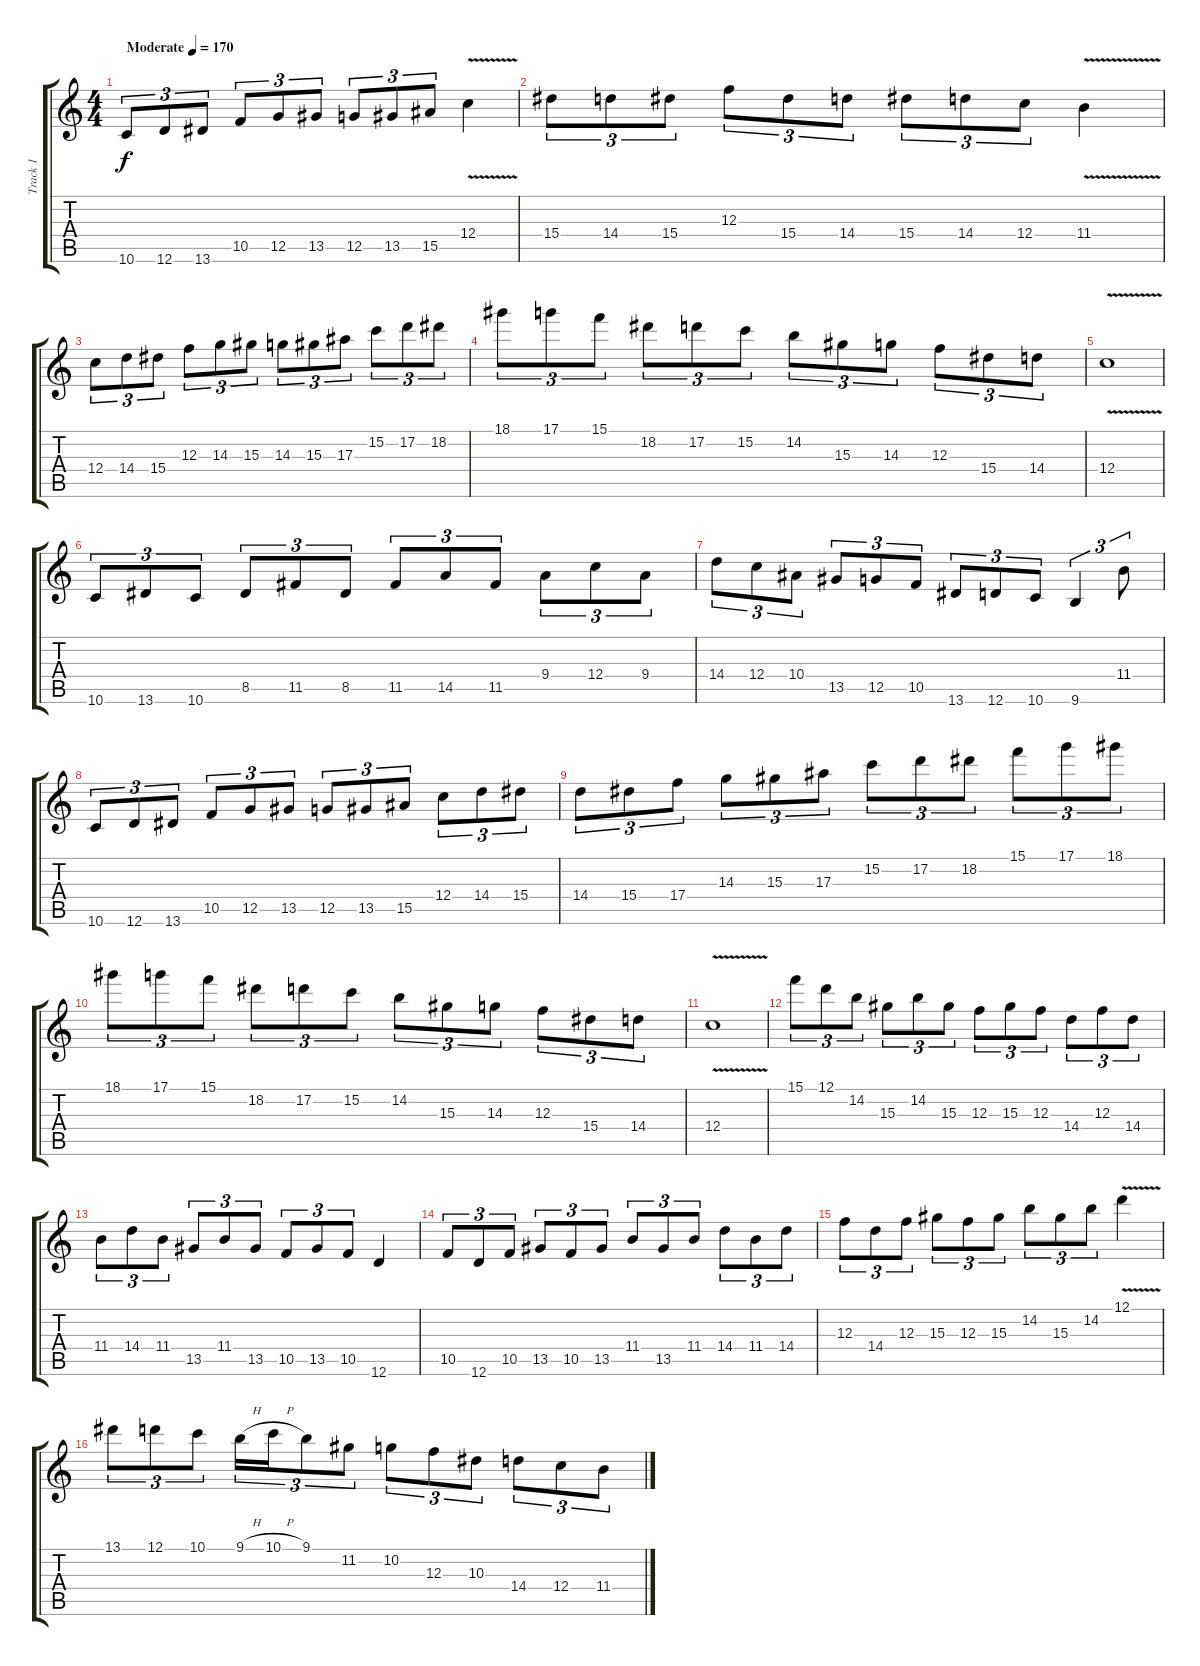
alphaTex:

\track ("Track 1" "Track 1") {instrument distortionguitar}
\staff {score tabs}
\tuning (D4 A3 F3 C3 G2 D2) {hide}
\ts (4 4)
\tempo (170 "Moderate")
\clef g2
\ks c
10.6.8{tu (3 2) dy f instrument distortionguitar} 12.6.8{tu (3 2)} 13.6.8{tu (3 2)} 10.5.8{tu (3 2)} 12.5.8{tu (3 2)} 13.5.8{tu (3 2)} 12.5.8{tu (3 2)} 13.5.8{tu (3 2)} 15.5.8{tu (3 2)} 12.4{v}.4 |
15.4.8{tu (3 2)} 14.4.8{tu (3 2)} 15.4.8{tu (3 2)} 12.3.8{tu (3 2)} 15.4.8{tu (3 2)} 14.4.8{tu (3 2)} 15.4.8{tu (3 2)} 14.4.8{tu (3 2)} 12.4.8{tu (3 2)} 11.4{v}.4 |
12.4.8{tu (3 2)} 14.4.8{tu (3 2)} 15.4.8{tu (3 2)} 12.3.8{tu (3 2)} 14.3.8{tu (3 2)} 15.3.8{tu (3 2)} 14.3.8{tu (3 2)} 15.3.8{tu (3 2)} 17.3.8{tu (3 2)} 15.2.8{tu (3 2)} 17.2.8{tu (3 2)} 18.2.8{tu (3 2)} |
18.1.8{tu (3 2)} 17.1.8{tu (3 2)} 15.1.8{tu (3 2)} 18.2.8{tu (3 2)} 17.2.8{tu (3 2)} 15.2.8{tu (3 2)} 14.2.8{tu (3 2)} 15.3.8{tu (3 2)} 14.3.8{tu (3 2)} 12.3.8{tu (3 2)} 15.4.8{tu (3 2)} 14.4.8{tu (3 2)} |
12.4{v}.1 |
10.6.8{tu (3 2)} 13.6.8{tu (3 2)} 10.6.8{tu (3 2)} 8.5.8{tu (3 2)} 11.5.8{tu (3 2)} 8.5.8{tu (3 2)} 11.5.8{tu (3 2)} 14.5.8{tu (3 2)} 11.5.8{tu (3 2)} 9.4.8{tu (3 2)} 12.4.8{tu (3 2)} 9.4.8{tu (3 2)} |
14.4.8{tu (3 2)} 12.4.8{tu (3 2)} 10.4.8{tu (3 2)} 13.5.8{tu (3 2)} 12.5.8{tu (3 2)} 10.5.8{tu (3 2)} 13.6.8{tu (3 2)} 12.6.8{tu (3 2)} 10.6.8{tu (3 2)} 9.6.4{tu (3 2)} 11.4.8{tu (3 2)} |
10.6.8{tu (3 2)} 12.6.8{tu (3 2)} 13.6.8{tu (3 2)} 10.5.8{tu (3 2)} 12.5.8{tu (3 2)} 13.5.8{tu (3 2)} 12.5.8{tu (3 2)} 13.5.8{tu (3 2)} 15.5.8{tu (3 2)} 12.4.8{tu (3 2)} 14.4.8{tu (3 2)} 15.4.8{tu (3 2)} |
14.4.8{tu (3 2)} 15.4.8{tu (3 2)} 17.4.8{tu (3 2)} 14.3.8{tu (3 2)} 15.3.8{tu (3 2)} 17.3.8{tu (3 2)} 15.2.8{tu (3 2)} 17.2.8{tu (3 2)} 18.2.8{tu (3 2)} 15.1.8{tu (3 2)} 17.1.8{tu (3 2)} 18.1.8{tu (3 2)} |
18.1.8{tu (3 2)} 17.1.8{tu (3 2)} 15.1.8{tu (3 2)} 18.2.8{tu (3 2)} 17.2.8{tu (3 2)} 15.2.8{tu (3 2)} 14.2.8{tu (3 2)} 15.3.8{tu (3 2)} 14.3.8{tu (3 2)} 12.3.8{tu (3 2)} 15.4.8{tu (3 2)} 14.4.8{tu (3 2)} |
12.4{v}.1 |
15.1.8{tu (3 2)} 12.1.8{tu (3 2)} 14.2.8{tu (3 2)} 15.3.8{tu (3 2)} 14.2.8{tu (3 2)} 15.3.8{tu (3 2)} 12.3.8{tu (3 2)} 15.3.8{tu (3 2)} 12.3.8{tu (3 2)} 14.4.8{tu (3 2)} 12.3.8{tu (3 2)} 14.4.8{tu (3 2)} |
11.4.8{tu (3 2)} 14.4.8{tu (3 2)} 11.4.8{tu (3 2)} 13.5.8{tu (3 2)} 11.4.8{tu (3 2)} 13.5.8{tu (3 2)} 10.5.8{tu (3 2)} 13.5.8{tu (3 2)} 10.5.8{tu (3 2)} 12.6.4 |
10.5.8{tu (3 2)} 12.6.8{tu (3 2)} 10.5.8{tu (3 2)} 13.5.8{tu (3 2)} 10.5.8{tu (3 2)} 13.5.8{tu (3 2)} 11.4.8{tu (3 2)} 13.5.8{tu (3 2)} 11.4.8{tu (3 2)} 14.4.8{tu (3 2)} 11.4.8{tu (3 2)} 14.4.8{tu (3 2)} |
12.3.8{tu (3 2)} 14.4.8{tu (3 2)} 12.3.8{tu (3 2)} 15.3.8{tu (3 2)} 12.3.8{tu (3 2)} 15.3.8{tu (3 2)} 14.2.8{tu (3 2)} 15.3.8{tu (3 2)} 14.2.8{tu (3 2)} 12.1{v}.4 |
13.1.8{tu (3 2)} 12.1.8{tu (3 2)} 10.1.8{tu (3 2)} 9.1{h}.16{tu (3 2)} 10.1{h}.16{tu (3 2)} 9.1.8{tu (3 2)} 11.2.8{tu (3 2)} 10.2.8{tu (3 2)} 12.3.8{tu (3 2)} 10.3.8{tu (3 2)} 14.4.8{tu (3 2)} 12.4.8{tu (3 2)} 11.4.8{tu (3 2)}
